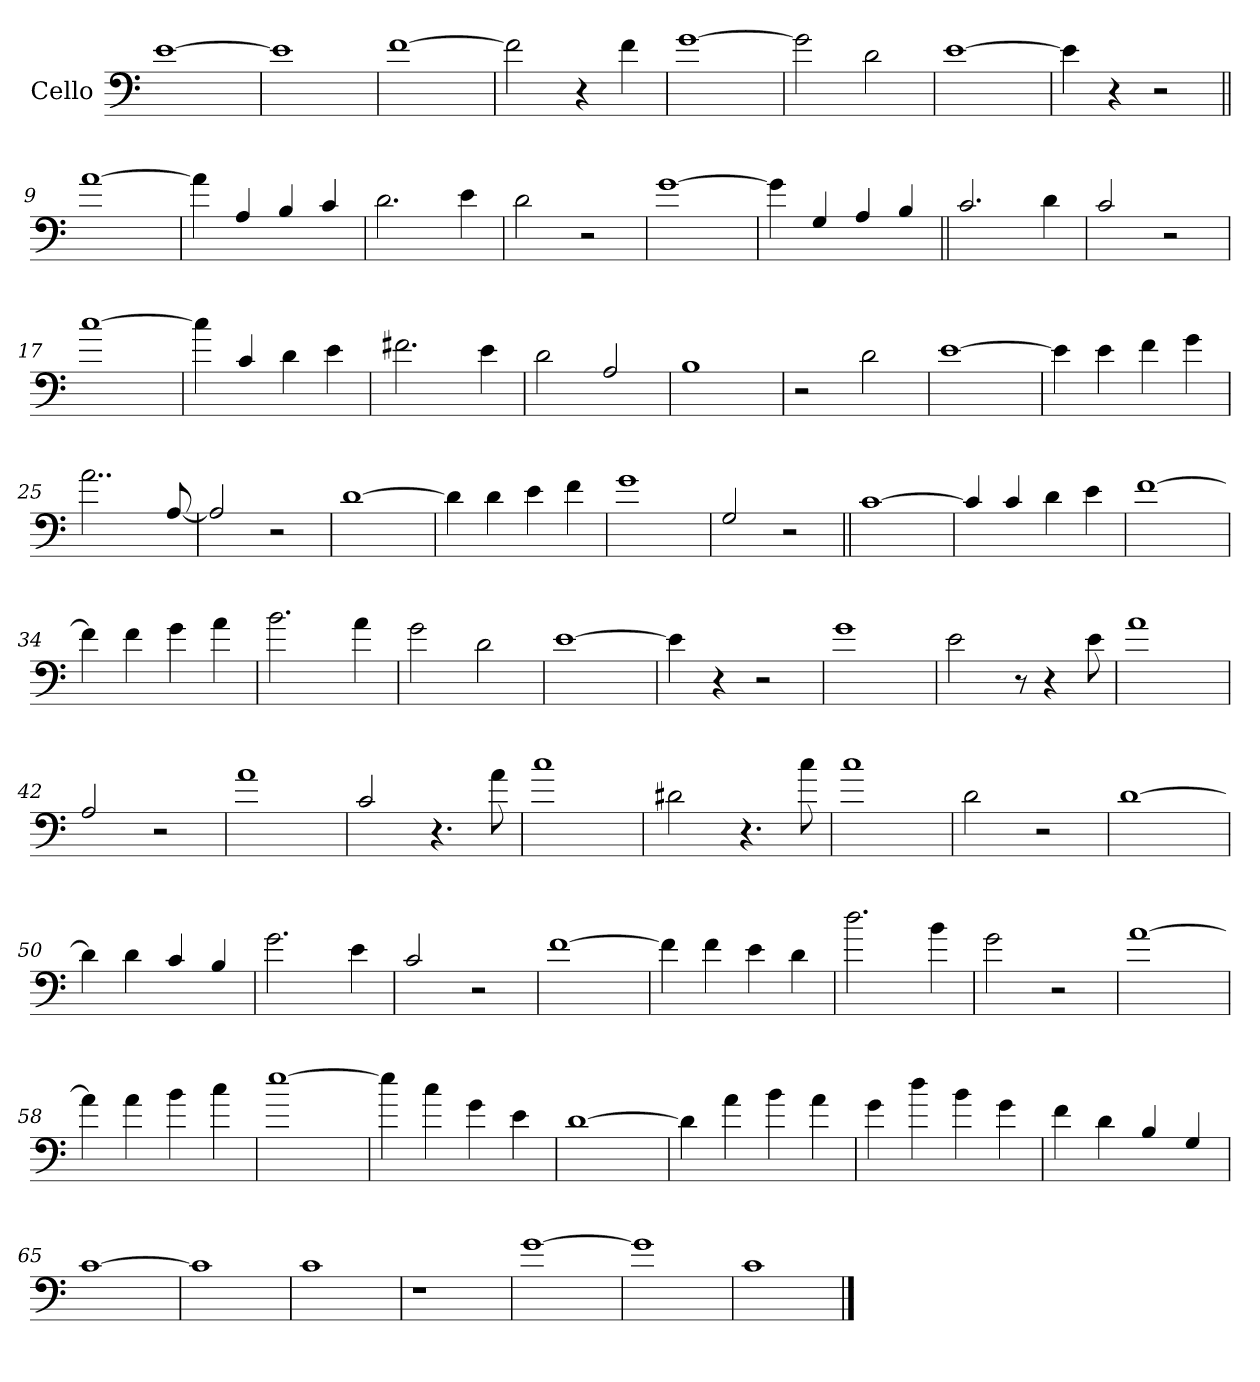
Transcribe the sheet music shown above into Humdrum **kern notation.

**kern
*part1
*staff1
*I"Cello
*clefF4
*ITrd-7c-12
*k[]
*C:
=1
[1ee
=2
1ee]
=3
[1ff
=4
2ff\]
4r
4ff\
=5
[1gg
=6
2gg\]
2dd\
=7
[1ee
=8
4ee\]
4r
2r
=9||
[1aa
!!LO:LB:g=z
=10
4aa\]
4a/
4b/
4cc/
=11
2.dd\
4ee\
=12
2dd\
2r
=13
[1gg
=14
4gg\]
4g/
4a/
4b/
=15||
2.cc/
4dd\
=16
2cc/
2r
=17
[1ccc
!!LO:LB:g=z
=18
4ccc\]
4cc/
4dd\
4ee\
=19
2.ff#X\
4ee\
=20
2dd\
2a/
=21
1b
=22
2r
2dd\
=23
[1ee
=24
4ee\]
4ee\
4ff\
4gg\
=25
2..aa\
[8a/
!!LO:LB:g=z
=26
2a/]
2r
=27
[1dd
=28
4dd\]
4dd\
4ee\
4ff\
=29
1gg
=30
2g/
2r
=31||
[1cc
=32
4cc/]
4cc/
4dd\
4ee\
=33
[1ff
!!LO:LB:g=z
=34
4ff\]
4ff\
4gg\
4aa\
=35
2.bb\
4aa\
=36
2gg\
2dd\
=37
[1ee
=38
4ee\]
4r
2r
=39
1gg
=40
2ee\
8r
4r
8ee\
=41
1aa
!!LO:LB:g=z
=42
2a/
2r
=43
1aa
=44
2cc/
4.r
8aa\
=45
1ccc
=46
2dd#X\
4.r
8ccc\
=47
1ccc
=48
2dd\
2r
=49
[1dd
=50
4dd\]
4dd\
4cc/
4b/
!!LO:LB:g=z
=51
2.gg\
4ee\
=52
2cc/
2r
=53
[1ff
=54
4ff\]
4ff\
4ee\
4dd\
=55
2.ddd\
4bb\
=56
2gg\
2r
=57
[1aa
=58
4aa\]
4aa\
4bb\
4ccc\
!!LO:LB:g=z
=59
[1eee
=60
4eee\]
4ccc\
4gg\
4ee\
=61
[1dd
=62
4dd\]
4aa\
4bb\
4aa\
=63
4gg\
4ddd\
4bb\
4gg\
=64
4ff\
4dd\
4b/
4g/
=65
[1cc
!!LO:LB:g=z
=66
1cc]
=67
1cc
=68
1r
=69
[1gg
=70
1gg]
=71
1cc
==
*-
